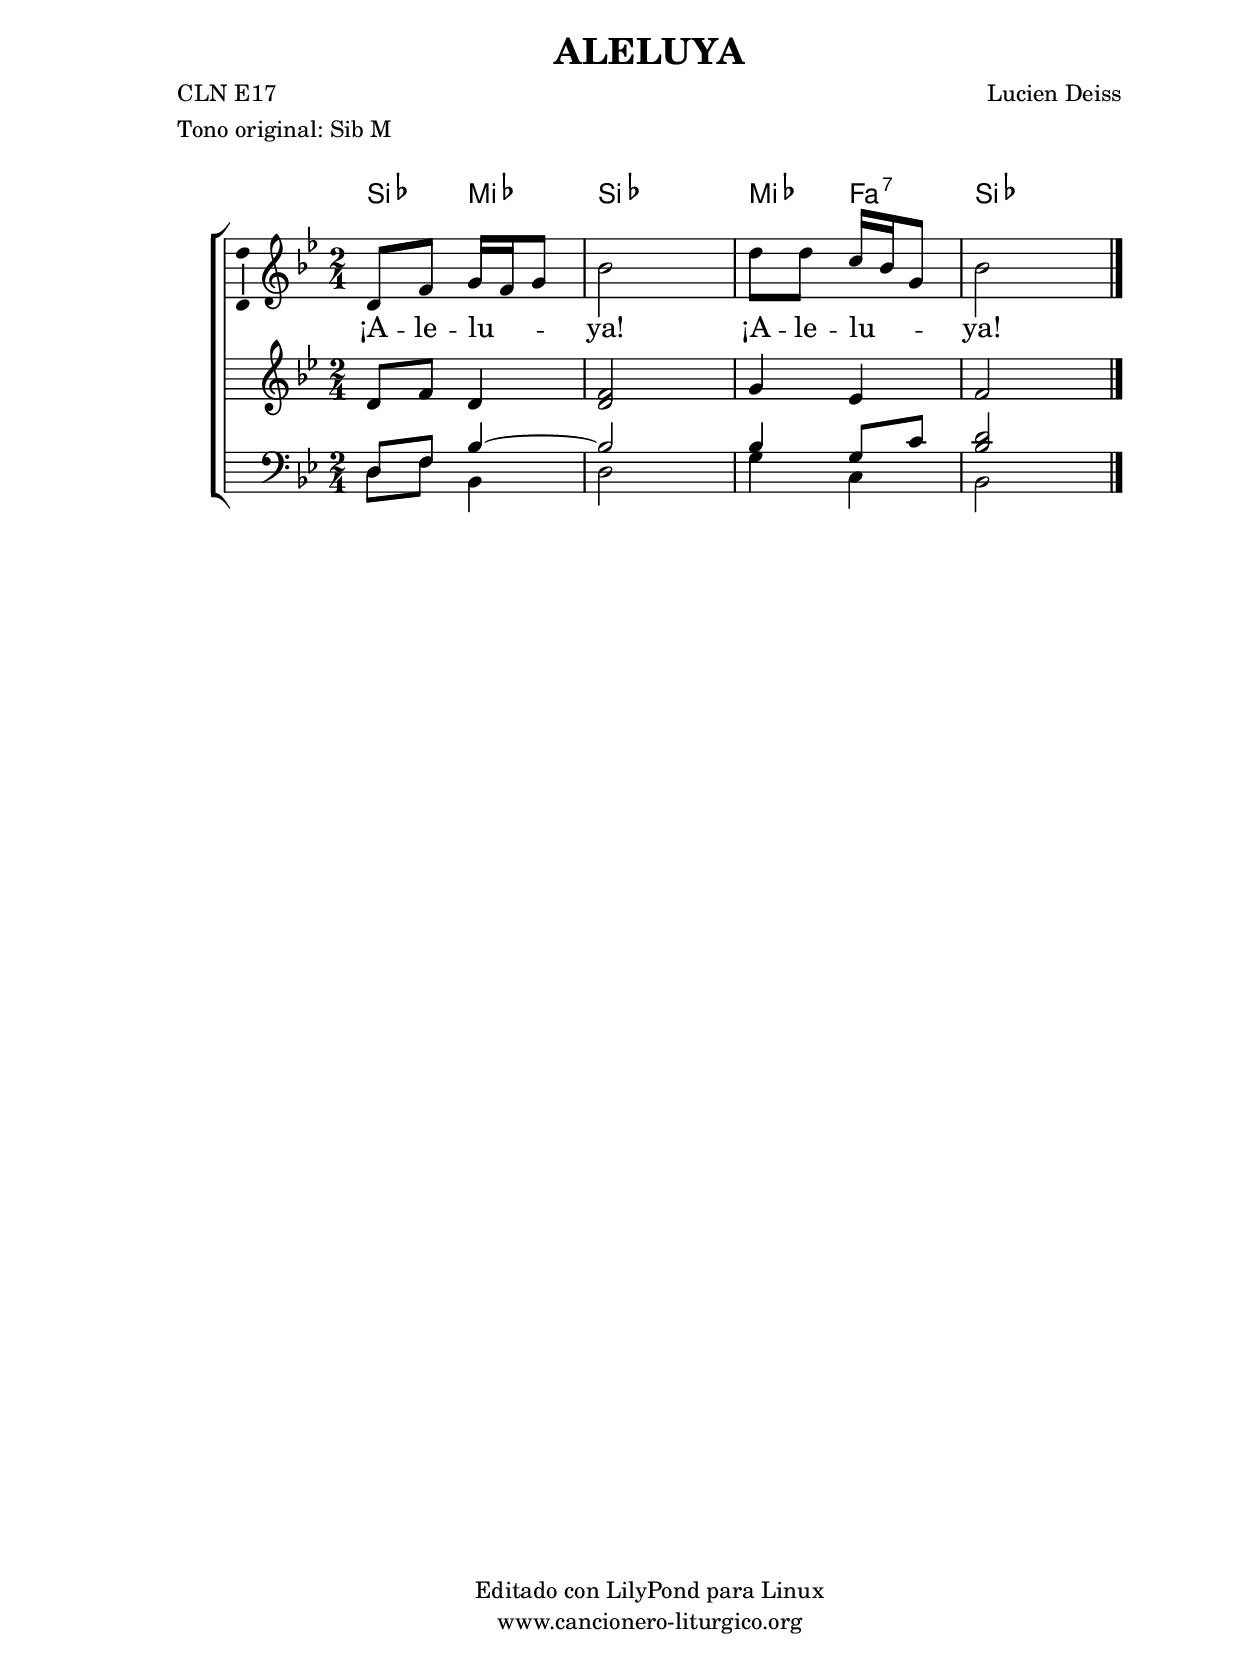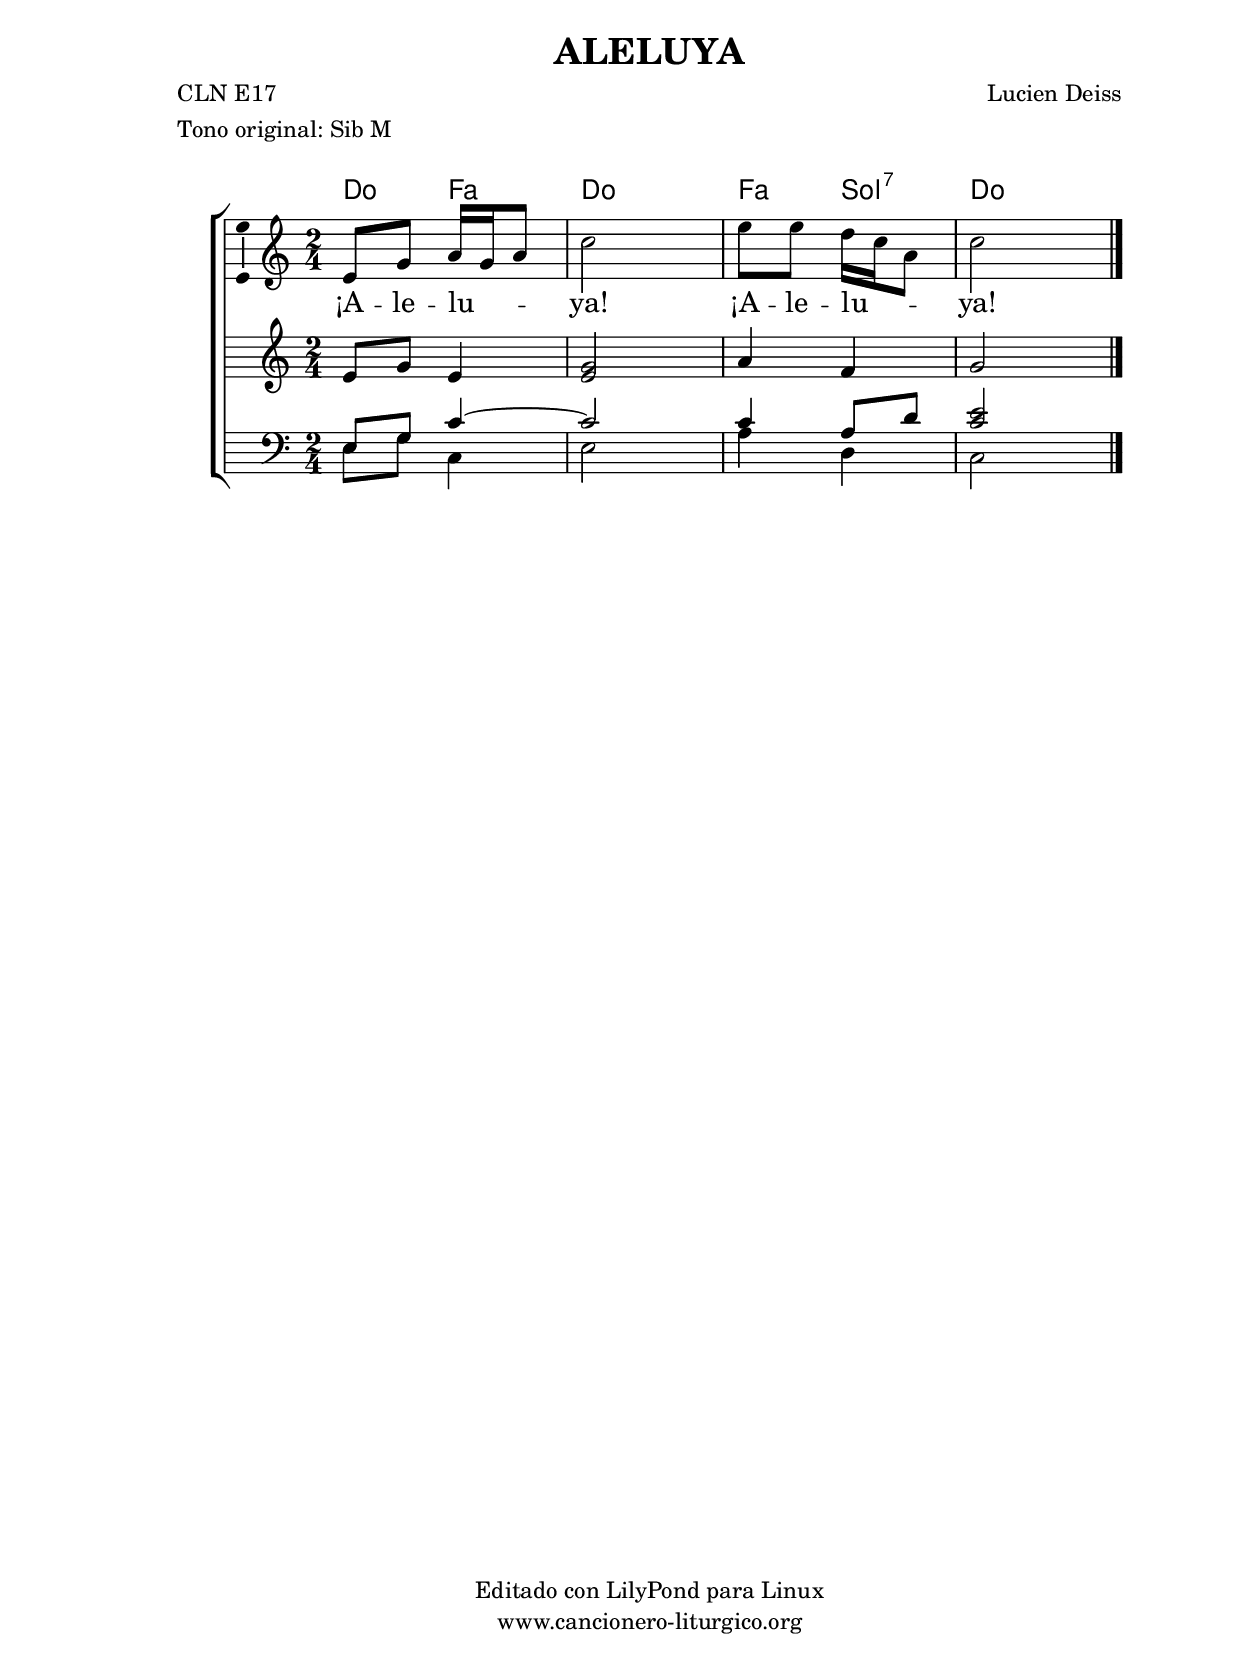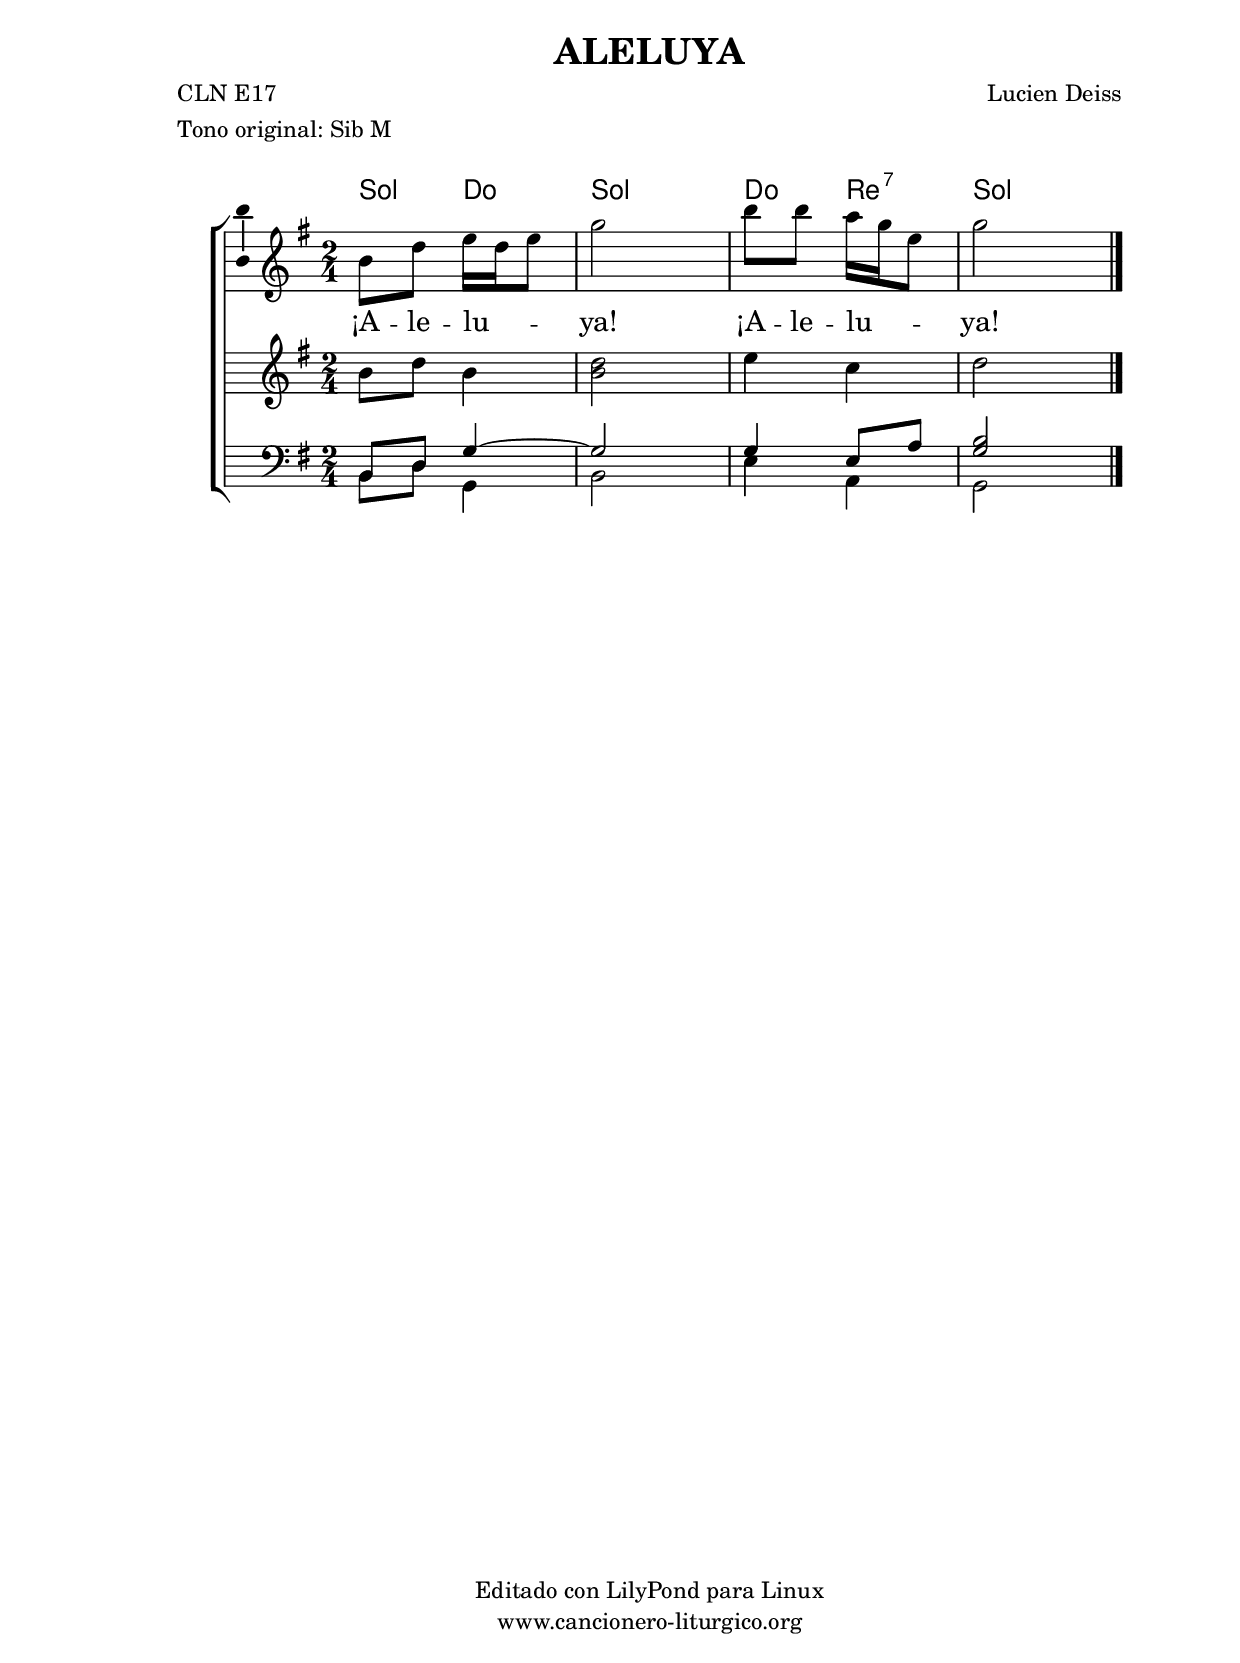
%
%para convertir .midi en .wav:
%timidity filename.midi -Ow -o finename.wav
%
%
%Para convertir de .wav a .mp3:
%lame -h -m j filename.wav
%
%
%para escuchar el midi:
%timidity nombrefichero.midi
%


%versión de lilypond para la que se ha escrito esta partitura:
\version "2.16.0"

	%Tamaño papel
	#(set-default-paper-size "a4")
	%Tamaño partitura
	#(set-global-staff-size 20)
	%No responde al pulsar sobre una nota
	#(ly:set-option 'point-and-click #f)

%parámetros del encabezamiento:
\header {
	title = "ALELUYA"
	subtitle = ""
	composer = "Lucien Deiss"
	poet = "CLN E17"
	meter = "Tono original: Sib M"
	arranger = ""
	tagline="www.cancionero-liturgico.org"
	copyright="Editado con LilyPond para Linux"
	}

%parámetros asociados al papel:
\paper  {
	oddHeaderMarkup = \markup {\fill-line { \on-the-fly #not-first-page \fromproperty #'header:title \on-the-fly #not-first-page \fromproperty #'header:composer }}
	evenHeaderMarkup = \markup {\fill-line { \fromproperty #'header:composer \fromproperty #'header:title }}
	#(set-paper-size "a4")
	print-page-number = ##f
	first-page-number = 1
	print-first-page-number = ##f
%	head-separation = 3.0 \cm
	top-margin = 2.0 \cm
	bottom-margin = 0.5\cm
%%%	bottom-margin = -3.5\cm
	left-margin = 3.0 \cm
	line-width = 16.0 \cm 
	indent = 8\mm
	interscoreline = 2.\mm
	between-system-space = 15\mm
%	para que las partituras no llenen la hoja:
	ragged-bottom = ##t
%	idem para la última hoja:
	ragged-last-bottom = ##f
%	para que las partituras llenen el ancho del papel:
	ragged-last = ##f
	after-title-space = 2.5 \cm
%page-count=1
%system-count=8

	%Flexible Vertical Spacing
%	markup-markup-spacing =
%	#'((basic-distance . 15) (minimum-distance . 15) (padding . 3))
	markup-system-spacing =
	#'((basic-distance . 15) (minimum-distance . 15) (padding . 3))
	system-system-spacing =
	#'((basic-distance . 15) (minimum-distance . 15) (padding . 3))
	score-system-spacing =
	#'((basic-distance . 15) (minimum-distance . 15) (padding . 5))
%	top-system-spacing = % header
%	#'((basic-distance . 8) (minimum-distance . 0) (padding . 0))
%	top-markup-spacing =
%	#'((basic-distance . 20) (minimum-distance . 20) (padding . 0))
	last-bottom-spacing = % footer
	#'((basic-distance . 5) (minimum-distance . 5) (padding . 0))
%	score-markup-spacing =
%	#'((basic-distance . 16) (minimum-distance . 13) (padding . 0))

	}


%parámetros que afectan a toda la partitura:
global =  {
	%clave de sol (G):
	\clef G
	%armadura:
%	\transpose bes g
	\key bes \major
	\tempo 4=90
	\set Score.tempoHideNote = ##t
	}


acordes = {
	\italianChords
	\chordmode {
%	\transpose bes g
{

bes4 ees bes s ees f:7 bes s

	}
	}
}

melodia = 

%	\transpose bes g
{
	\relative c'{
	\time 2/4

d8 f g16 f g8
bes2
d8 d c16 bes g8
bes2

\bar "|."
	}
	}

melodiados =

%	\transpose bes g
{
	\relative c'{
	\time 2/4

d8 f d4
<d f>2
g4 ees
f2

\bar "|."
	}
	}

melodiatres =

%	\transpose bes g
{
	\relative c{
	\time 2/4

<<
\new Voice
{
\voiceOne
d8 f bes4~
bes2
bes4 g8 c
<bes d>2
}
\new Voice
{
\voiceTwo
d,8 f bes,4
d2
g4 c,
bes2
}
>>

\bar "|."
	}
	}


texto = \lyricmode {
¡A -- le -- lu -- _ _ ya!
¡A -- le -- lu -- _ _ ya!

	}


acordesStaff = \context ChordNames = acordesStaff <<
	\set chordChanges = ##t
	\acordes
	>>


vozStaff = \context Voice = vozStaff
\with {\consists "Ambitus_engraver"}
<<
%	\set Staff.instrumentName = ""
%	\set Staff.shortInstrumentName = ""
%	\set Staff.midiInstrument = #"clarinet"
%	\set Staff.midiInstrument = #"cello"
%	\set Staff.midiInstrument = #"flute"
	\set Staff.midiInstrument = #"electric guitar (jazz)"
%	\set Staff.midiInstrument = #"english horn"
%	\set Staff.midiInstrument = #"violin"
%	\set Staff.midiInstrument = #"glockenspiel"
	\set Staff.midiMinimumVolume = #0.7
	\set Staff.midiMaximumVolume = #0.9
	\global
	\melodia
	>>

vozdosStaff = \context Voice = vozdosStaff
<<
	\set Staff.instrumentName = ""
	\set Staff.shortInstrumentName = ""
	\override Staff.StaffSymbol #'staff-space = #(magstep -0.35)
	\set Staff.midiInstrument = #"flute"
	\set Staff.midiMinimumVolume = #0.7
	\set Staff.midiMaximumVolume = #0.9
	\global
	\melodiados
	>>

voztresStaff = \context Voice = voztresStaff
<<
	\set Staff.instrumentName = ""
	\set Staff.shortInstrumentName = ""
	\override Staff.StaffSymbol #'staff-space = #(magstep -0.35)
	\set Staff.midiInstrument = #"flute"
	\set Staff.midiMinimumVolume = #0.7
	\set Staff.midiMaximumVolume = #0.9
	\global
	%clave de fa (F):
	\clef F 
	\melodiatres
	>>


textoStaff = \context Lyrics = textoStaff <<
	\lyricsto vozStaff \texto
	>>

\book {
	\score {
		\context ChoirStaff {
%			\override StaffGroup.SystemStartBracket #'collapse-height = #1
%			\override Score.SystemStartBar #'collapse-height = #1
			<<
			\acordesStaff
			\vozStaff
			\textoStaff
			\vozdosStaff
			\voztresStaff
			>>
			}
		\layout {
	    		\context {
				\Lyrics
				\override LyricText #'font-size = #2
				}
	   		 \context {
				\Score
				\override StaffSymbol #'staff-space = #(magstep +3)
				}
			}
		}
	\score {
		\unfoldRepeats
		\context ChoirStaff {
			<<
			\acordesStaff
			\vozStaff
			\vozdosStaff
			\voztresStaff
			>>
			}
		\midi {
	  		\context {
	  			\Score
				tempoWholesPerMinute = #(ly:make-moment 70 4)
				}
			}
		}
	}



#(define output-suffix "C")
\book {
	\score {
		\context ChoirStaff {
%			\override StaffGroup.SystemStartBracket #'collapse-height = #1
%			\override Score.SystemStartBar #'collapse-height = #1
\transpose c d
			<<
			\acordesStaff
			\vozStaff
			\textoStaff
			\vozdosStaff
			\voztresStaff
			>>
			}
		\layout {
	    		\context {
				\Lyrics
				\override LyricText #'font-size = #2
				}
	   		 \context {
				\Score
				\override StaffSymbol #'staff-space = #(magstep +3)
				}
			}
		}
	}

#(define output-suffix "S")
\book {
	\score {
		\context ChoirStaff {
%			\override StaffGroup.SystemStartBracket #'collapse-height = #1
%			\override Score.SystemStartBar #'collapse-height = #1
\transpose c a
			<<
			\acordesStaff
			\vozStaff
			\textoStaff
			\vozdosStaff
\transpose a a,
			\voztresStaff
			>>
			}
		\layout {
	    		\context {
				\Lyrics
				\override LyricText #'font-size = #2
				}
	   		 \context {
				\Score
				\override StaffSymbol #'staff-space = #(magstep +3)
				}
			}
		}
	}


